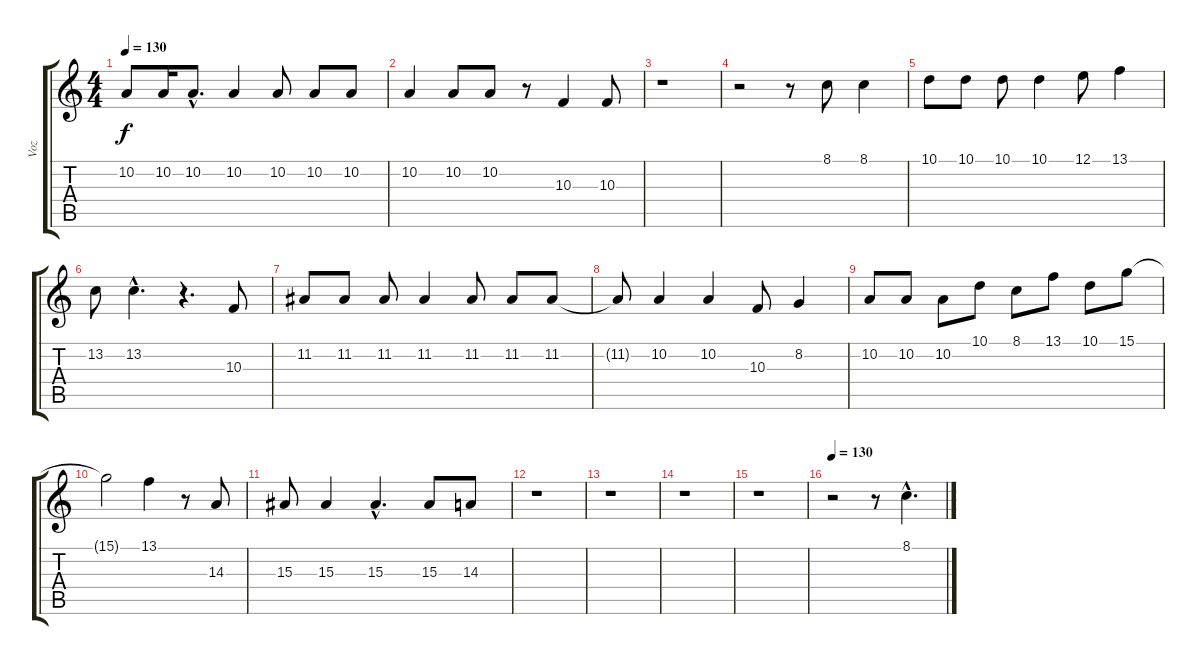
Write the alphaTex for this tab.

\track ("Voz" "Voz") {instrument synthbrass1}
\staff {score tabs}
\tuning (E4 B3 G3 D3 A2 E2) {hide}
\ts (4 4)
\tempo 130
\clef g2
\ks c
10.2.8{dy f} 10.2.16 10.2{hac}.8{d} 10.2.4 10.2.8 10.2.8 10.2.8 |
10.2.4 10.2.8 10.2.8 r.8 10.3.4 10.3.8 |
r.1 |
r.2 r.8 8.1.8 8.1.4 |
10.1.8 10.1.8 10.1.8 10.1.4 12.1.8 13.1.4 |
13.2.8 13.2{hac}.4{d} r.4{d} 10.3.8 |
11.2.8 11.2.8 11.2.8 11.2.4 11.2.8 11.2.8 11.2.8 |
11.2{t}.8 10.2.4 10.2.4 10.3.8 8.2.4 |
10.2.8 10.2.8 10.2.8 10.1.8 8.1.8 13.1.8 10.1.8 15.1.8 |
15.1{t}.2 13.1.4 r.8 14.3.8 |
15.3.8 15.3.4 15.3{hac}.4{d} 15.3.8 14.3.8 |
r.1 |
r.1 |
r.1 |
r.1 |
\tempo 130
r.2 r.8 8.1{hac}.4{d}
